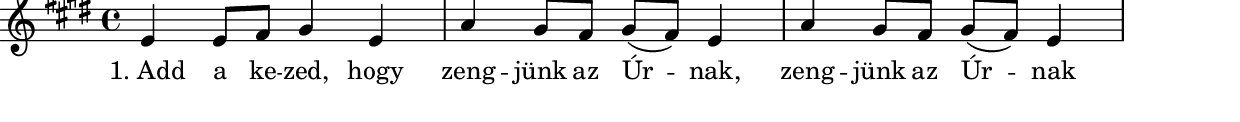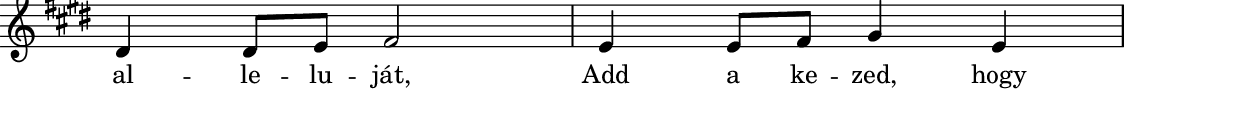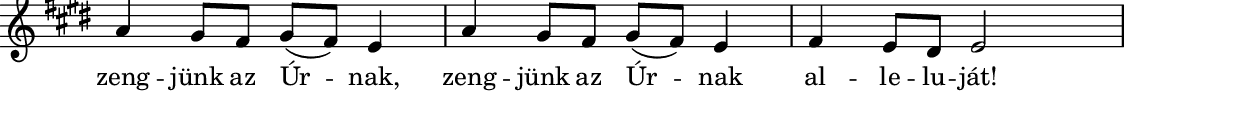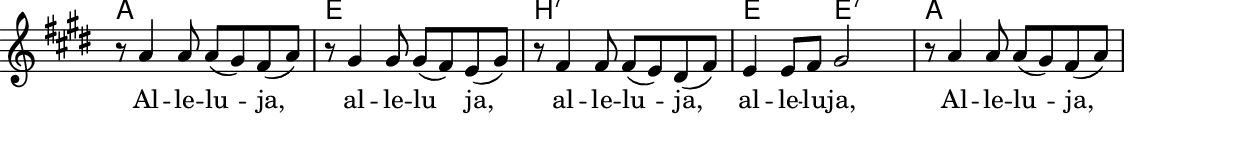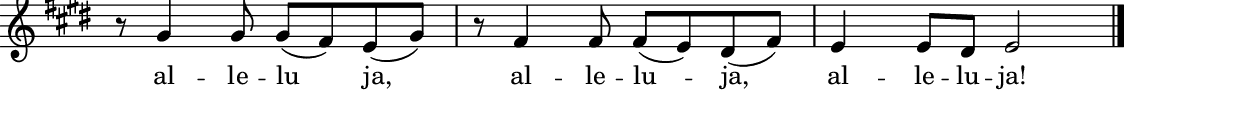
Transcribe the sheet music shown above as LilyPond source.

% MusicXML to Lilypond converter by Kovi

szovegAAA = \lyricmode {  "1. Add" "a" "ke" -- "zed," "hogy" "zeng" -- "jünk" "az" "Úr" -- "nak," "zeng" -- "jünk" "az" "Úr" -- "nak" "al" -- "le" -- "lu" -- "ját," "Add" "a" "ke" -- "zed," "hogy" "zeng" -- "jünk" "az" "Úr" -- "nak," "zeng" -- "jünk" "az" "Úr" -- "nak" "al" -- "le" -- "lu" -- "ját!" "Al" -- "le" -- "lu" -- "ja," "al" -- "le" -- "lu" "ja," "al" -- "le" -- "lu" -- "ja," "al" -- "le" -- "lu" -- "ja," "Al" -- "le" -- "lu" -- "ja," "al" -- "le" -- "lu" "ja," "al" -- "le" -- "lu" -- "ja," "al" -- "le" -- "lu" -- "ja!"  }

% Analyzing...
% 1 parts
% 1 Staff
% forceBassClefActive = 
melody = {
% 92 notes in the part
% 1 voices

\new Staff
\new Voice {
% 92 notes
% 16 mesaures

% Measure 1
\clef "treble"
\key e \major
\time 4/4 
e'4 e'8 fis'8 gis'4 e'4 
% Measure 2
a'4 gis'8 fis'8 gis'8 (fis'8 )e'4 
% Measure 3
a'4 gis'8 fis'8 gis'8 (fis'8 )e'4 
% Measure 4
dis'4 dis'8 e'8 fis'2 
% Measure 5
e'4 e'8 fis'8 gis'4 e'4 
% Measure 6
\break
a'4 gis'8 fis'8 gis'8 (fis'8 )e'4 
% Measure 7
a'4 gis'8 fis'8 gis'8 (fis'8 )e'4 
% Measure 8
fis'4 e'8 dis'8 e'2 
% Measure 9
\break
\once \override Score.RehearsalMark #'self-alignment-X = #LEFT
\mark \markup{ \fontsize #-1 \box Refrén } 
r8 a'4 a'8 a'8 (gis'8 )fis'8 (a'8 )
% Measure 10
r8 gis'4 gis'8 gis'8 (fis'8 )e'8 (gis'8 )
% Measure 11
r8 fis'4 fis'8 fis'8 (e'8 )dis'8 (fis'8 )
% Measure 12
e'4 e'8 fis'8 gis'2 
% Measure 13
r8 a'4 a'8 a'8 (gis'8 )fis'8 (a'8 )
% Measure 14
\break
r8 gis'4 gis'8 gis'8 (fis'8 )e'8 (gis'8 )
% Measure 15
r8 fis'4 fis'8 fis'8 (e'8 )dis'8 (fis'8 )
% Measure 16
e'4 e'8 dis'8 e'2 \bar "|." 
} % voice
\addlyrics { \szovegAAA }

} % melody


harmonies = \chordmode {
% 22 chords
\germanChords
e4 s4 s4 s4 a4 s4 e4 s4 a4 s4 e4 s4 b4:7 s4 s4 s4 e4 s4 s4 s4 a4 s4 e4 s4 a4 s4 e4 s4 b4:7 s4 e4 s4 a4 s4 s4 s4 e4 s4 s4 s4 b4:7 s4 s4 s4 e4 s4 e4:7 s4 a4 s4 s4 s4 e4 s4 s4 s4 b4:7 s4 s4 s4 e4
}

\include "../../definitions.ly"
